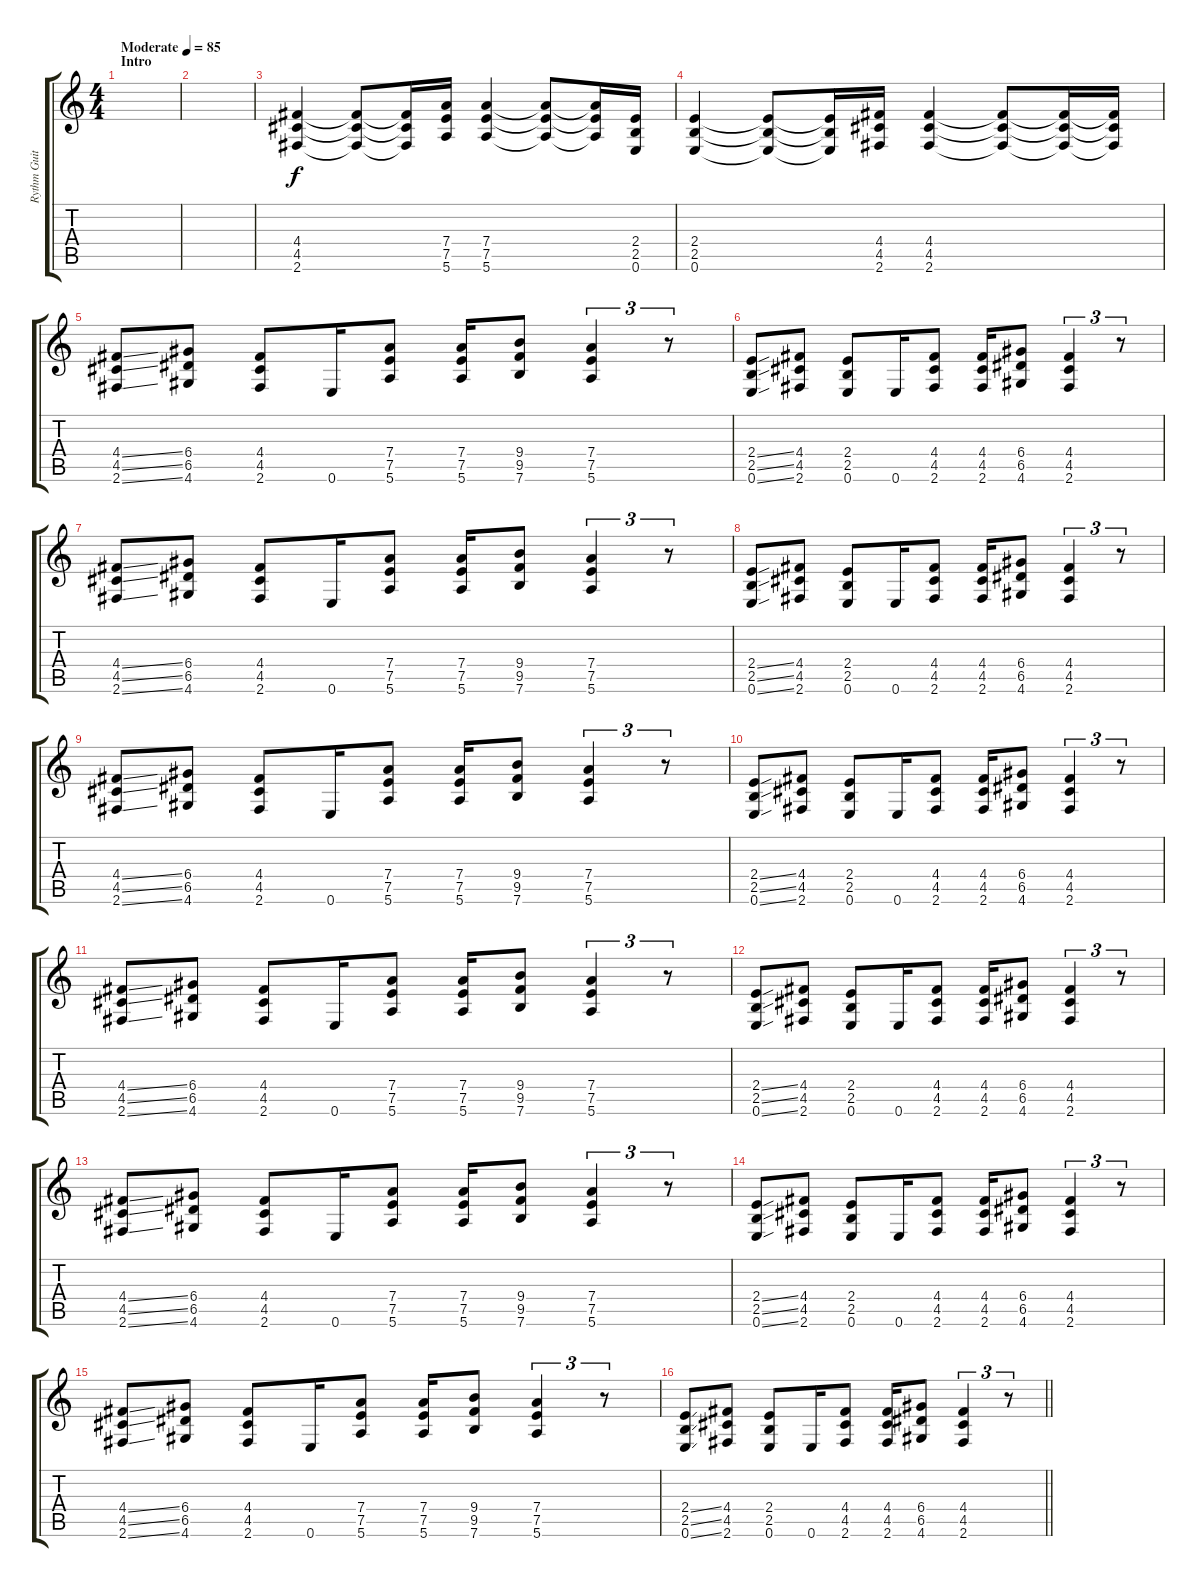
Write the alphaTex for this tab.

\track ("Rythm Guitar 1" "Rythm Guit") {instrument overdrivenguitar}
\staff {score tabs}
\tuning (E4 B3 G3 D3 A2 E2) {hide}
\ts (4 4)
\section ("" "Intro")
\tempo (85 "Moderate")
\clef g2
\ks c
|
|
(4.4 4.5 2.6).4 (4.4{t} 4.5{t} 2.6{t}).8 (4.4{t} 4.5{t} 2.6{t}).16 (7.4 7.5 5.6).16 (7.4 7.5 5.6).4 (7.4{t} 7.5{t} 5.6{t}).8 (7.4{t} 7.5{t} 5.6{t}).16 (2.4 2.5 0.6).16 |
(2.4 2.5 0.6).4 (2.4{t} 2.5{t} 0.6{t}).8 (2.4{t} 2.5{t} 0.6{t}).16 (4.4 4.5 2.6).16 (4.4 4.5 2.6).4 (4.4{t} 4.5{t} 2.6{t}).8 (4.4{t} 4.5{t} 2.6{t}).16 (4.4{t} 4.5{t} 2.6{t}).16 |
(4.4{ss} 4.5{ss} 2.6{ss}).8{volume 8} (6.4 6.5 4.6).8 (4.4 4.5 2.6).8 0.6.16 (7.4 7.5 5.6).8 (7.4 7.5 5.6).16 (9.4 9.5 7.6).8 (7.4 7.5 5.6).4{tu (3 2)} r.8{tu (3 2)} |
(2.4{ss} 2.5{ss} 0.6{ss}).8 (4.4 4.5 2.6).8 (2.4 2.5 0.6).8 0.6.16 (4.4 4.5 2.6).8 (4.4 4.5 2.6).16 (6.4 6.5 4.6).8 (4.4 4.5 2.6).4{tu (3 2)} r.8{tu (3 2)} |
(4.4{ss} 4.5{ss} 2.6{ss}).8 (6.4 6.5 4.6).8 (4.4 4.5 2.6).8 0.6.16 (7.4 7.5 5.6).8 (7.4 7.5 5.6).16 (9.4 9.5 7.6).8 (7.4 7.5 5.6).4{tu (3 2)} r.8{tu (3 2)} |
(2.4{ss} 2.5{ss} 0.6{ss}).8 (4.4 4.5 2.6).8 (2.4 2.5 0.6).8 0.6.16 (4.4 4.5 2.6).8 (4.4 4.5 2.6).16 (6.4 6.5 4.6).8 (4.4 4.5 2.6).4{tu (3 2)} r.8{tu (3 2)} |
(4.4{ss} 4.5{ss} 2.6{ss}).8{volume 12} (6.4 6.5 4.6).8 (4.4 4.5 2.6).8 0.6.16 (7.4 7.5 5.6).8 (7.4 7.5 5.6).16 (9.4 9.5 7.6).8 (7.4 7.5 5.6).4{tu (3 2)} r.8{tu (3 2)} |
(2.4{ss} 2.5{ss} 0.6{ss}).8 (4.4 4.5 2.6).8 (2.4 2.5 0.6).8 0.6.16 (4.4 4.5 2.6).8 (4.4 4.5 2.6).16 (6.4 6.5 4.6).8 (4.4 4.5 2.6).4{tu (3 2)} r.8{tu (3 2)} |
(4.4{ss} 4.5{ss} 2.6{ss}).8 (6.4 6.5 4.6).8 (4.4 4.5 2.6).8 0.6.16 (7.4 7.5 5.6).8 (7.4 7.5 5.6).16 (9.4 9.5 7.6).8 (7.4 7.5 5.6).4{tu (3 2)} r.8{tu (3 2)} |
(2.4{ss} 2.5{ss} 0.6{ss}).8 (4.4 4.5 2.6).8 (2.4 2.5 0.6).8 0.6.16 (4.4 4.5 2.6).8 (4.4 4.5 2.6).16 (6.4 6.5 4.6).8 (4.4 4.5 2.6).4{tu (3 2)} r.8{tu (3 2)} |
(4.4{ss} 4.5{ss} 2.6{ss}).8 (6.4 6.5 4.6).8 (4.4 4.5 2.6).8 0.6.16 (7.4 7.5 5.6).8 (7.4 7.5 5.6).16 (9.4 9.5 7.6).8 (7.4 7.5 5.6).4{tu (3 2)} r.8{tu (3 2)} |
(2.4{ss} 2.5{ss} 0.6{ss}).8 (4.4 4.5 2.6).8 (2.4 2.5 0.6).8 0.6.16 (4.4 4.5 2.6).8 (4.4 4.5 2.6).16 (6.4 6.5 4.6).8 (4.4 4.5 2.6).4{tu (3 2)} r.8{tu (3 2)} |
(4.4{ss} 4.5{ss} 2.6{ss}).8 (6.4 6.5 4.6).8 (4.4 4.5 2.6).8 0.6.16 (7.4 7.5 5.6).8 (7.4 7.5 5.6).16 (9.4 9.5 7.6).8 (7.4 7.5 5.6).4{tu (3 2)} r.8{tu (3 2)} |
\barLineRight lightlight
(2.4{ss} 2.5{ss} 0.6{ss}).8 (4.4 4.5 2.6).8 (2.4 2.5 0.6).8 0.6.16 (4.4 4.5 2.6).8 (4.4 4.5 2.6).16 (6.4 6.5 4.6).8 (4.4 4.5 2.6).4{tu (3 2)} r.8{tu (3 2)}
